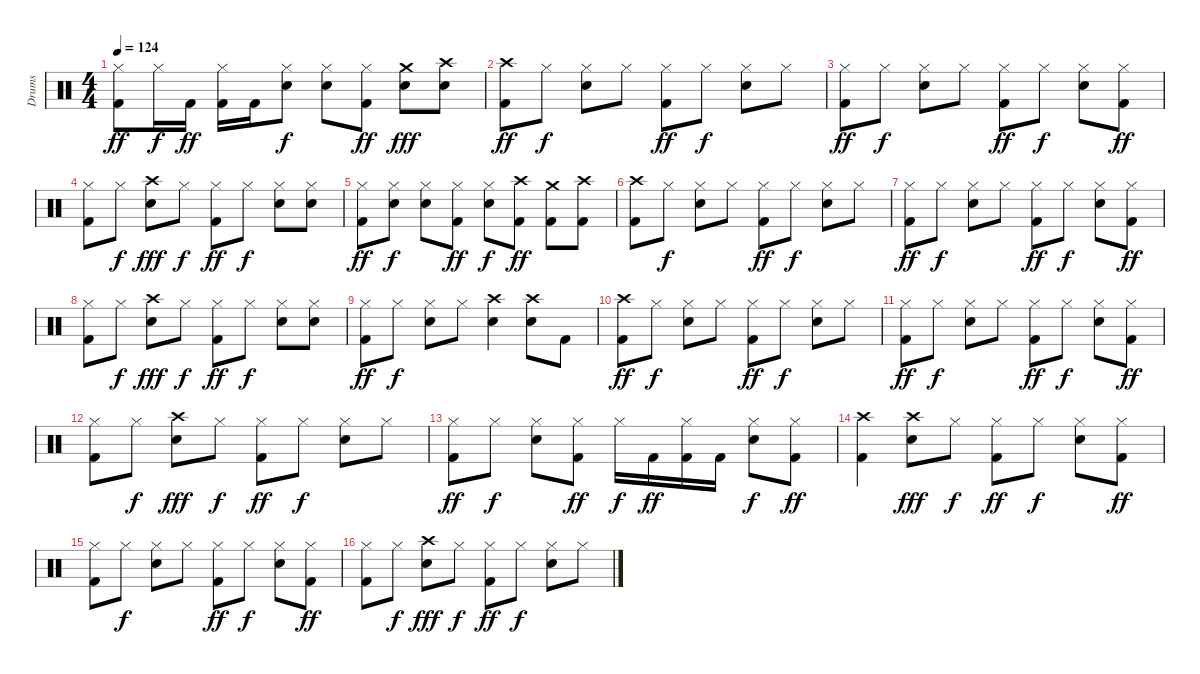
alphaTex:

\track ("Drums" "Drums") {instrument percussion}
\staff {score}
\articulation defaults
\ts (4 4)
\tempo 124
\clef neutral
\ks c
("Hi-Hat (closed)" "Kick (hit) 2").8{dy ff} "Hi-Hat (closed)".16{dy f} "Kick (hit) 2".16{dy ff} ("Hi-Hat (closed)" "Kick (hit) 2").16 "Kick (hit) 2".16 ("Hi-Hat (closed)" "Snare (hit) 2").8{dy f} ("Hi-Hat (closed)" "Snare (hit) 2").8 ("Hi-Hat (closed)" "Kick (hit) 2").8{dy ff} ("Crash medium (hit)" "Snare (hit) 2").8{dy fff} ("Crash high (hit)" "Snare (hit) 2").8 |
("Crash high (hit)" "Kick (hit) 2").8{dy ff} "Hi-Hat (closed)".8{dy f} ("Hi-Hat (closed)" "Snare (hit) 2").8 "Hi-Hat (closed)".8 ("Hi-Hat (closed)" "Kick (hit) 2").8{dy ff} "Hi-Hat (closed)".8{dy f} ("Hi-Hat (closed)" "Snare (hit) 2").8 "Hi-Hat (closed)".8 |
("Hi-Hat (closed)" "Kick (hit) 2").8{dy ff} "Hi-Hat (closed)".8{dy f} ("Hi-Hat (closed)" "Snare (hit) 2").8 "Hi-Hat (closed)".8 ("Hi-Hat (closed)" "Kick (hit) 2").8{dy ff} "Hi-Hat (closed)".8{dy f} ("Hi-Hat (closed)" "Snare (hit) 2").8 ("Hi-Hat (closed)" "Kick (hit) 2").8{dy ff} |
("Hi-Hat (closed)" "Kick (hit) 2").8 "Hi-Hat (closed)".8{dy f} ("Crash high (hit)" "Snare (hit) 2").8{dy fff} "Hi-Hat (closed)".8{dy f} ("Hi-Hat (closed)" "Kick (hit) 2").8{dy ff} "Hi-Hat (closed)".8{dy f} ("Hi-Hat (closed)" "Snare (hit) 2").8 ("Hi-Hat (closed)" "Snare (hit) 2").8 |
("Hi-Hat (closed)" "Kick (hit) 2").8{dy ff} ("Hi-Hat (closed)" "Snare (hit) 2").8{dy f} ("Hi-Hat (closed)" "Snare (hit) 2").8 ("Hi-Hat (closed)" "Kick (hit) 2").8{dy ff} ("Hi-Hat (closed)" "Snare (hit) 2").8{dy f} ("Crash high (hit)" "Kick (hit) 2").8{dy ff} ("Crash medium (hit)" "Kick (hit) 2").8 ("Crash high (hit)" "Kick (hit) 2").8 |
("Crash high (hit)" "Kick (hit) 2").8 "Hi-Hat (closed)".8{dy f} ("Hi-Hat (closed)" "Snare (hit) 2").8 "Hi-Hat (closed)".8 ("Hi-Hat (closed)" "Kick (hit) 2").8{dy ff} "Hi-Hat (closed)".8{dy f} ("Hi-Hat (closed)" "Snare (hit) 2").8 "Hi-Hat (closed)".8 |
("Hi-Hat (closed)" "Kick (hit) 2").8{dy ff} "Hi-Hat (closed)".8{dy f} ("Hi-Hat (closed)" "Snare (hit) 2").8 "Hi-Hat (closed)".8 ("Hi-Hat (closed)" "Kick (hit) 2").8{dy ff} "Hi-Hat (closed)".8{dy f} ("Hi-Hat (closed)" "Snare (hit) 2").8 ("Hi-Hat (closed)" "Kick (hit) 2").8{dy ff} |
("Hi-Hat (closed)" "Kick (hit) 2").8 "Hi-Hat (closed)".8{dy f} ("Crash high (hit)" "Snare (hit) 2").8{dy fff} "Hi-Hat (closed)".8{dy f} ("Hi-Hat (closed)" "Kick (hit) 2").8{dy ff} "Hi-Hat (closed)".8{dy f} ("Hi-Hat (closed)" "Snare (hit) 2").8 ("Hi-Hat (closed)" "Snare (hit) 2").8 |
("Hi-Hat (closed)" "Kick (hit) 2").8{dy ff} "Hi-Hat (closed)".8{dy f} ("Hi-Hat (closed)" "Snare (hit) 2").8 "Hi-Hat (closed)".8 ("Crash high (hit)" "Snare (hit) 2").4 ("Crash high (hit)" "Snare (hit) 2").8 "Kick (hit) 2".8 |
("Crash high (hit)" "Kick (hit) 2").8{dy ff} "Hi-Hat (closed)".8{dy f} ("Hi-Hat (closed)" "Snare (hit) 2").8 "Hi-Hat (closed)".8 ("Hi-Hat (closed)" "Kick (hit) 2").8{dy ff} "Hi-Hat (closed)".8{dy f} ("Hi-Hat (closed)" "Snare (hit) 2").8 "Hi-Hat (closed)".8 |
("Hi-Hat (closed)" "Kick (hit) 2").8{dy ff} "Hi-Hat (closed)".8{dy f} ("Hi-Hat (closed)" "Snare (hit) 2").8 "Hi-Hat (closed)".8 ("Hi-Hat (closed)" "Kick (hit) 2").8{dy ff} "Hi-Hat (closed)".8{dy f} ("Hi-Hat (closed)" "Snare (hit) 2").8 ("Hi-Hat (closed)" "Kick (hit) 2").8{dy ff} |
("Hi-Hat (closed)" "Kick (hit) 2").8 "Hi-Hat (closed)".8{dy f} ("Crash high (hit)" "Snare (hit) 2").8{dy fff} "Hi-Hat (closed)".8{dy f} ("Hi-Hat (closed)" "Kick (hit) 2").8{dy ff} "Hi-Hat (closed)".8{dy f} ("Hi-Hat (closed)" "Snare (hit) 2").8 "Hi-Hat (closed)".8 |
("Hi-Hat (closed)" "Kick (hit) 2").8{dy ff} "Hi-Hat (closed)".8{dy f} ("Hi-Hat (closed)" "Snare (hit) 2").8 ("Hi-Hat (closed)" "Kick (hit) 2").8{dy ff} "Hi-Hat (closed)".16{dy f} "Kick (hit) 2".16{dy ff} ("Hi-Hat (closed)" "Kick (hit) 2").16 "Kick (hit) 2".16 ("Hi-Hat (closed)" "Snare (hit) 2").8{dy f} ("Hi-Hat (closed)" "Kick (hit) 2").8{dy ff} |
("Crash high (hit)" "Kick (hit) 2").4 ("Crash high (hit)" "Snare (hit) 2").8{dy fff} "Hi-Hat (closed)".8{dy f} ("Hi-Hat (closed)" "Kick (hit) 2").8{dy ff} "Hi-Hat (closed)".8{dy f} ("Hi-Hat (closed)" "Snare (hit) 2").8 ("Hi-Hat (closed)" "Kick (hit) 2").8{dy ff} |
("Hi-Hat (closed)" "Kick (hit) 2").8 "Hi-Hat (closed)".8{dy f} ("Hi-Hat (closed)" "Snare (hit) 2").8 "Hi-Hat (closed)".8 ("Hi-Hat (closed)" "Kick (hit) 2").8{dy ff} "Hi-Hat (closed)".8{dy f} ("Hi-Hat (closed)" "Snare (hit) 2").8 ("Hi-Hat (closed)" "Kick (hit) 2").8{dy ff} |
("Hi-Hat (closed)" "Kick (hit) 2").8 "Hi-Hat (closed)".8{dy f} ("Crash high (hit)" "Snare (hit) 2").8{dy fff} "Hi-Hat (closed)".8{dy f} ("Hi-Hat (closed)" "Kick (hit) 2").8{dy ff} "Hi-Hat (closed)".8{dy f} ("Hi-Hat (closed)" "Snare (hit) 2").8 "Hi-Hat (closed)".8
